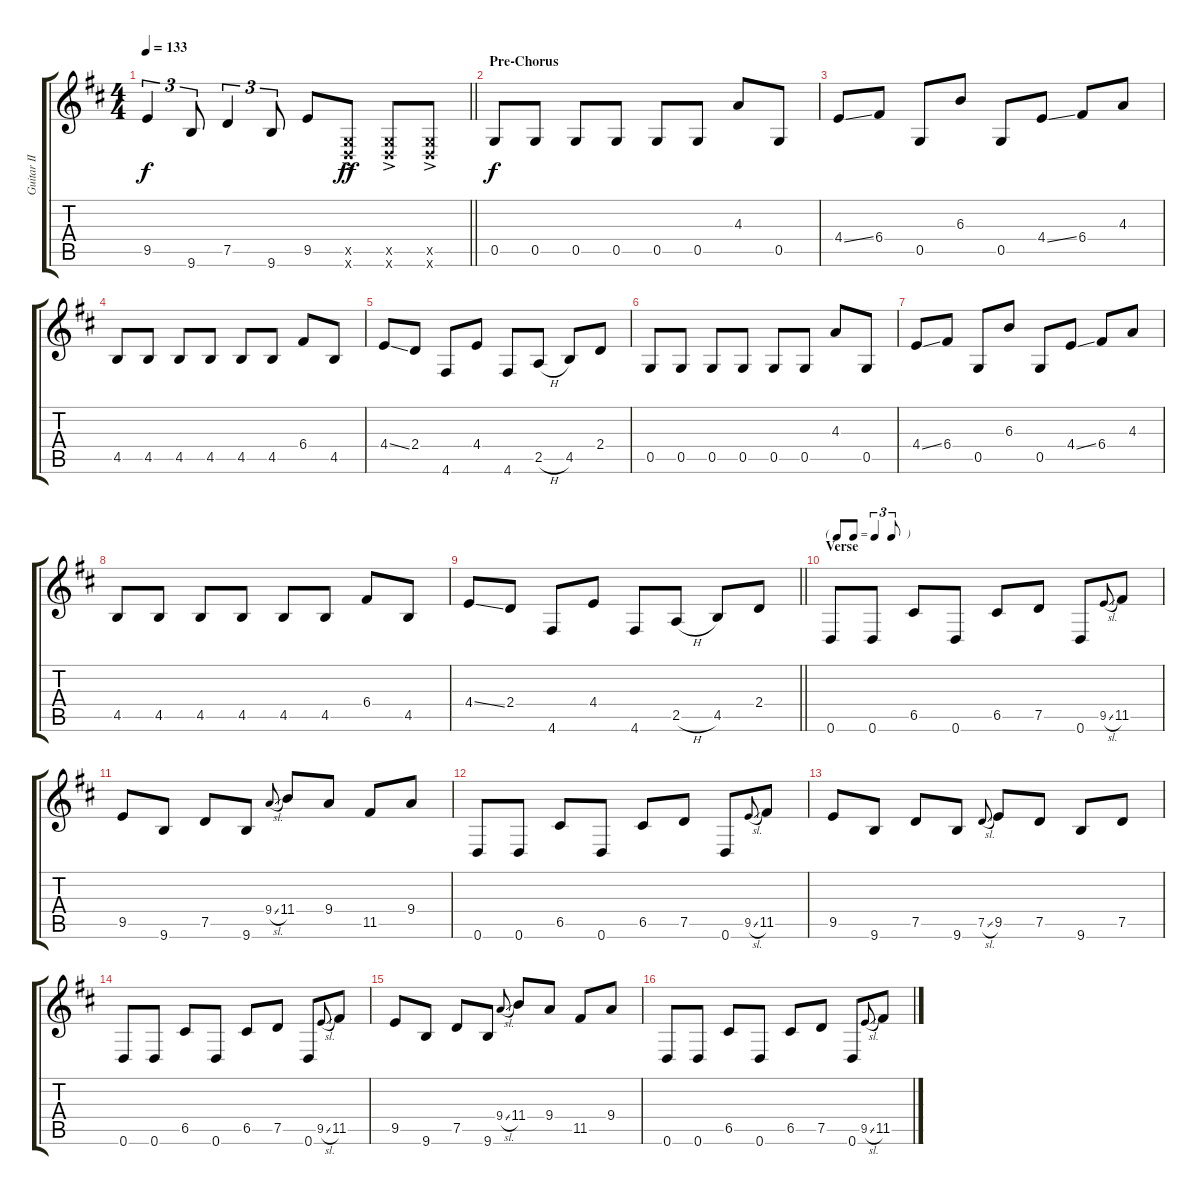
\track ("Guitar II" "Guitar II") {instrument distortionguitar}
\staff {score tabs}
\tuning (D4 A3 F3 C3 G2 D2) {hide}
\ts (4 4)
\tempo 133
\clef g2
\barLineRight lightlight
\ks d
9.5.4{tu (3 2) dy f} 9.6.8{tu (3 2)} 7.5.4{tu (3 2)} 9.6.8{tu (3 2)} 9.5.8 (0.5{ac x} 0.6{ac x}).8{dy ff} (0.5{ac x} 0.6{ac x}).8 (0.5{ac x} 0.6{ac x}).8 |
\section ("" "Pre-Chorus")
0.5.8{dy f} 0.5.8 0.5.8 0.5.8 0.5.8 0.5.8 4.3.8 0.5.8 |
4.4{ss}.8 6.4.8 0.5.8 6.3.8 0.5.8 4.4{ss}.8 6.4.8 4.3.8 |
4.5.8 4.5.8 4.5.8 4.5.8 4.5.8 4.5.8 6.4.8 4.5.8 |
4.4{ss}.8 2.4.8 4.6.8 4.4.8 4.6.8 2.5{h}.8 4.5.8 2.4.8 |
0.5.8 0.5.8 0.5.8 0.5.8 0.5.8 0.5.8 4.3.8 0.5.8 |
4.4{ss}.8 6.4.8 0.5.8 6.3.8 0.5.8 4.4{ss}.8 6.4.8 4.3.8 |
4.5.8 4.5.8 4.5.8 4.5.8 4.5.8 4.5.8 6.4.8 4.5.8 |
\barLineRight lightlight
4.4{ss}.8 2.4.8 4.6.8 4.4.8 4.6.8 2.5{h}.8 4.5.8 2.4.8 |
\tf triplet8th
\section ("" "Verse")
0.6.8 0.6.8 6.5.8 0.6.8 6.5.8 7.5.8 0.6.8 9.5{sl}.8{gr onbeat} 11.5.8 |
9.5.8 9.6.8 7.5.8 9.6.8 9.4{sl}.8{gr onbeat} 11.4.8 9.4.8 11.5.8 9.4.8 |
0.6.8 0.6.8 6.5.8 0.6.8 6.5.8 7.5.8 0.6.8 9.5{sl}.8{gr onbeat} 11.5.8 |
9.5.8 9.6.8 7.5.8 9.6.8 7.5{sl}.8{gr onbeat} 9.5.8 7.5.8 9.6.8 7.5.8 |
0.6.8 0.6.8 6.5.8 0.6.8 6.5.8 7.5.8 0.6.8 9.5{sl}.8{gr onbeat} 11.5.8 |
9.5.8 9.6.8 7.5.8 9.6.8 9.4{sl}.8{gr onbeat} 11.4.8 9.4.8 11.5.8 9.4.8 |
0.6.8 0.6.8 6.5.8 0.6.8 6.5.8 7.5.8 0.6.8 9.5{sl}.8{gr onbeat} 11.5.8
